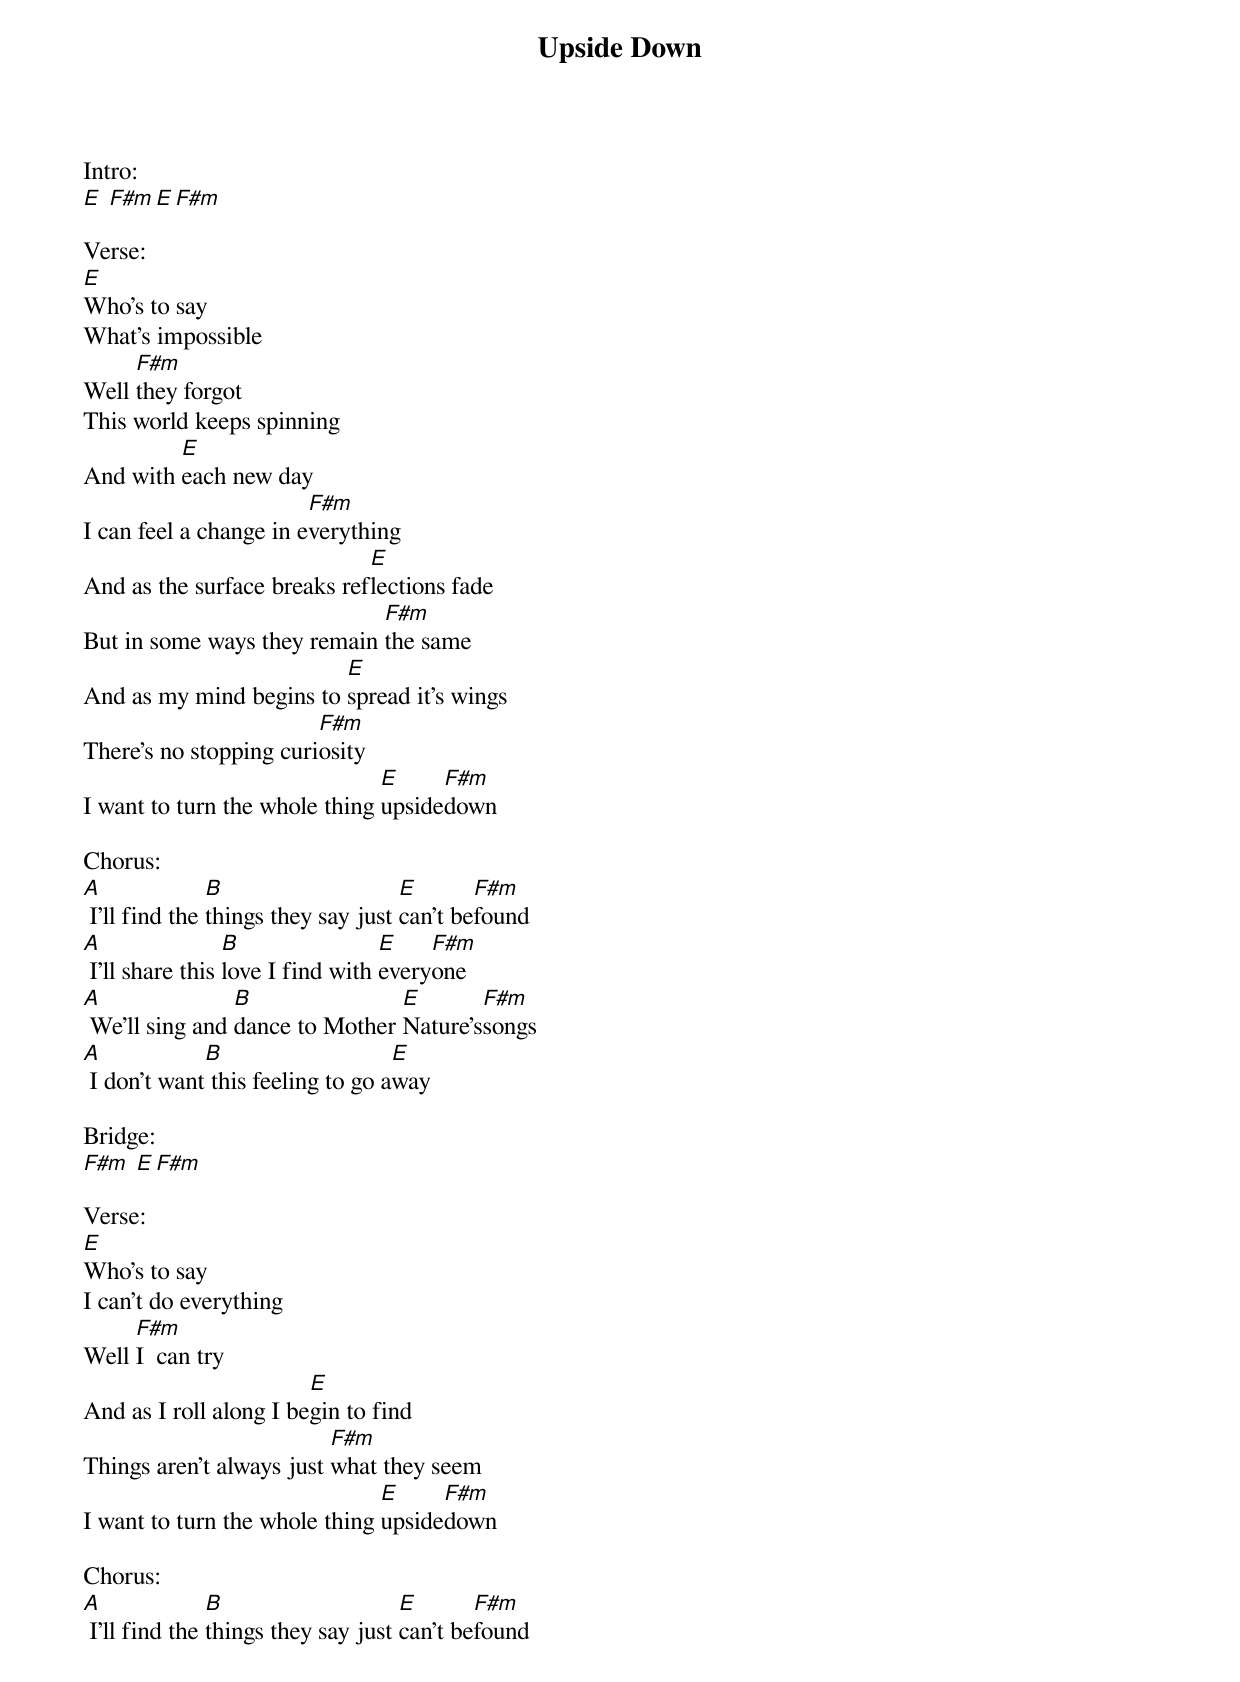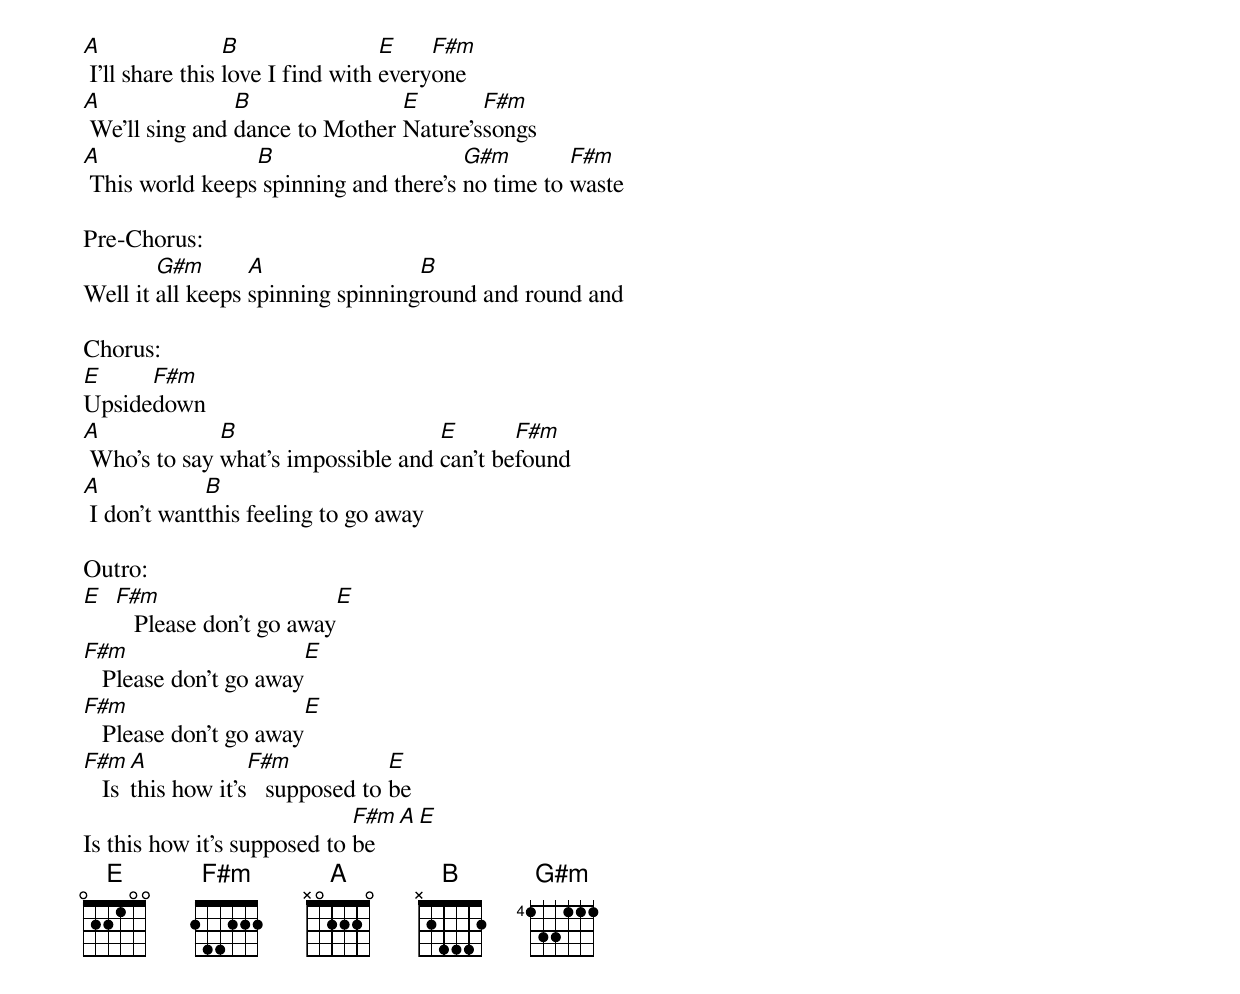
{title:Upside Down}
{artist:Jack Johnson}
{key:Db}
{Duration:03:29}
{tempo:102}

Intro:
[E] [F#m][E][F#m]

Verse:
[E]Who's to say
What's impossible
Well [F#m]they forgot
This world keeps spinning
And with [E]each new day
I can feel a change in e[F#m]verything
And as the surface breaks ref[E]lections fade
But in some ways they remain [F#m]the same
And as my mind begins to [E]spread it's wings
There's no stopping curi[F#m]osity
I want to turn the whole thing [E]upside[F#m]down

Chorus:
[A] I'll find the [B]things they say just [E]can't be[F#m]found
[A] I'll share this [B]love I find with [E]every[F#m]one
[A] We'll sing and [B]dance to Mother [E]Nature's[F#m]songs
[A] I don't want[B] this feeling to go a[E]way

Bridge:
[F#m] [E][F#m]

Verse:
[E]Who's to say
I can't do everything
Well [F#m]I  can try
And as I roll along I be[E]gin to find
Things aren't always just [F#m]what they seem
I want to turn the whole thing [E]upside[F#m]down

Chorus:
[A] I'll find the [B]things they say just [E]can't be[F#m]found
[A] I'll share this [B]love I find with [E]every[F#m]one
[A] We'll sing and [B]dance to Mother [E]Nature's[F#m]songs
[A] This world keeps[B] spinning and there's [G#m]no time to [F#m]waste

Pre-Chorus:
Well it [G#m]all keeps [A]spinning spinning[B]round and round and

Chorus:
[E]Upside[F#m]down
[A] Who's to say [B]what's impossible and [E]can't be[F#m]found
[A] I don't want[B]this feeling to go away

Outro:
[E]  [F#m]   Please don't go away[E]
[F#m]   Please don't go away[E]
[F#m]   Please don't go away[E]
[F#m]   Is [A]this how it's[F#m]   supposed to [E]be
Is this how it's supposed to [F#m]be [A][E]
